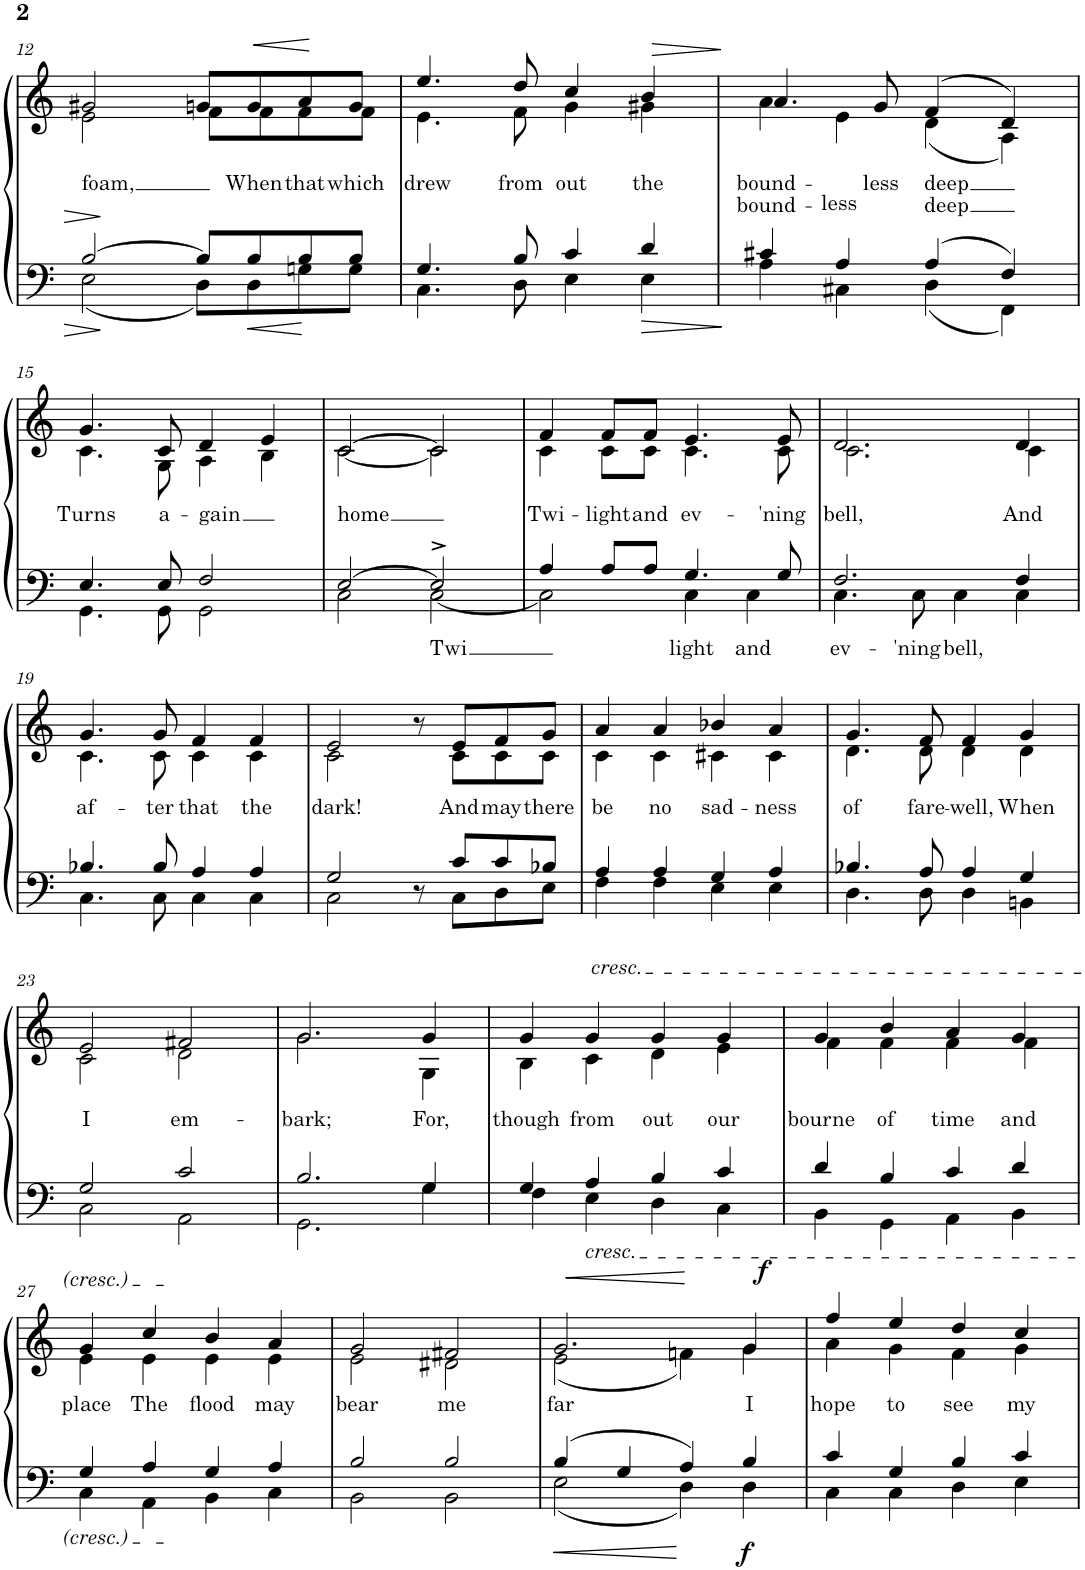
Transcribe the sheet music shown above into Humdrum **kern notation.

**kern	**text	**kern	**text	**dynam
*part1	*part1	*part1	*part1	*part1
*staff2	*staff2	*staff1	*staff1	*staff1/2
*I"Piano	*	*	*	*
*I'Pno.	*	*	*	*
!!LO:PB:g=z
*clefF4	*	*clefG2	*	*
*k[]	*	*k[]	*	*
*M4/4	*	*M4/4	*	*
=12	=12	=12	=12	=12
*^	*	*	*	*
!	!	!	!	!LO:LY:b	!
*	*	*	*^	*	*
[2B/	2E\	.	2g#X/	2e\	foam,	.
8B/L]	8D\L	.	8gn/L	8f\L	.	.
!	!	!	!	!	!LO:LY:b	!LO:HP:b
8B/	8D\	.	8g/	8f\	When	<
!	!	!	!	!	!LO:LY:b	!
8B/	8Gn\	.	8a/	8f\	that	[
!	!	!	!	!	!LO:LY:b	!
8B/J	8G\J	.	8g/J	8f\J	which	.
=13	=13	=13	=13	=13	=13	=13
!	!	!	!	!	!LO:LY:b	!
4.G/	4.C\	.	4.ee/	4.e\	drew	.
!	!	!	!	!	!LO:LY:b	!
8B/	8D\	.	8dd/	8f\	from	.
!	!	!	!	!	!LO:LY:b	!
4c/	4E\	.	4cc/	4g\	out	.
!	!	!	!	!	!LO:LY:b	!LO:HP:b
4d/	4E\	.	4b/	4g#X\	the	>
*v	*v	*	*	*	*	*
*	*	*v	*v	*	*
.	.	.	.	]
=14	=14	=14	=14	=14
*^	*	*	*	*
!	!	!	!	!LO:LY:b	!
*	*	*	*^	*	*
!	!	!	!	!	!LO:LY:b	!
4c#X/	4A\	.	4.a/	4a\	bound-	.
!	!	!	!	!	!LO:LY:b	!
4A/	4C#X\	.	.	4e\	-less	.
!	!	!	!	!	!LO:LY:b	!
.	.	.	8g/	.	-less	.
!	!	!	!	!	!LO:LY:b	!
!	!	!	!	!	!LO:LY:b	!
4A/	4D\	.	(4f/	(4d\	deep	.
4F/	4FF\	.	4d/)	4A\)	.	.
!!LO:LB:g=z	!!
=15	=15	=15	=15	=15	=15	=15
!	!	!	!	!	!LO:LY:b	!
4.E/	4.GG\	.	4.g/	4.c\	Turns	.
!	!	!	!	!	!LO:LY:b	!
8E/	8GG\	.	8c/	8G\	a-	.
!	!	!	!	!	!LO:LY:b	!
2F/	2GG\	.	4d/	4A\	-gain	.
.	.	.	4e/	4B\	.	.
=16	=16	=16	=16	=16	=16	=16
!	!	!	!	!	!LO:LY:b	!
[2E/	2C\	.	[2c/	[2c\	home	.
!	!	!LO:LY:b	!	!	!	!
2E/]	[2C^\	Twi	2c/]	2c\]	.	.
=17	=17	=17	=17	=17	=17	=17
!	!	!	!	!	!LO:LY:b	!
4A/	2C\]	.	4f/	4c\	Twi-	.
!	!	!	!	!	!LO:LY:b	!
8A/L	.	.	8f/L	8c\L	-light	.
!	!	!	!	!	!LO:LY:b	!
8A/J	.	.	8f/J	8c\J	and	.
!	!	!LO:LY:b	!	!	!LO:LY:b	!
4.G/	4C\	light	4.e/	4.c\	ev-	.
!	!	!LO:LY:b	!	!	!	!
.	4C\	and	.	.	.	.
!	!	!	!	!	!LO:LY:b	!
8G/	.	.	8e/	8c\	-'ning	.
=18	=18	=18	=18	=18	=18	=18
!	!	!LO:LY:b	!	!	!LO:LY:b	!
2.F/	4.C\	ev-	2.d/	2.c\	bell,	.
!	!	!LO:LY:b	!	!	!	!
.	8C\	-'ning	.	.	.	.
!	!	!LO:LY:b	!	!	!	!
.	4C\	bell,	.	.	.	.
!	!	!	!	!	!LO:LY:b	!
4F/	4C\	.	4d/	4c\	And	.
!!LO:LB:g=z	!!
=19	=19	=19	=19	=19	=19	=19
!	!	!	!	!	!LO:LY:b	!
4.B-X/	4.C\	.	4.g/	4.c\	af-	.
!	!	!	!	!	!LO:LY:b	!
8B-/	8C\	.	8g/	8c\	-ter	.
!	!	!	!	!	!LO:LY:b	!
4A/	4C\	.	4f/	4c\	that	.
!	!	!	!	!	!LO:LY:b	!
4A/	4C\	.	4f/	4c\	the	.
=20	=20	=20	=20	=20	=20	=20
!	!	!	!	!	!LO:LY:b	!
2G/	2C\	.	2e/	2c\	dark!	.
8r	8ryy	.	8r	8ryy	.	.
!	!	!	!	!	!LO:LY:b	!
8c/L	8C\L	.	8e/L	8c\L	And	.
!	!	!	!	!	!LO:LY:b	!
8c/	8D\	.	8f/	8c\	may	.
!	!	!	!	!	!LO:LY:b	!
8B-X/J	8E\J	.	8g/J	8c\J	there	.
=21	=21	=21	=21	=21	=21	=21
!	!	!	!	!	!LO:LY:b	!
4A/	4F\	.	4a/	4c\	be	.
!	!	!	!	!	!LO:LY:b	!
4A/	4F\	.	4a/	4c\	no	.
!	!	!	!	!	!LO:LY:b	!
4G/	4E\	.	4b-X/	4c#X\	sad-	.
!	!	!	!	!	!LO:LY:b	!
4A/	4E\	.	4a/	4c#\	-ness	.
=22	=22	=22	=22	=22	=22	=22
!	!	!	!	!	!LO:LY:b	!
4.B-X/	4.D\	.	4.g/	4.d\	of	.
!	!	!	!	!	!LO:LY:b	!
8A/	8D\	.	8f/	8d\	fare-	.
!	!	!	!	!	!LO:LY:b	!
4A/	4D\	.	4f/	4d\	-well,	.
!	!	!	!	!	!LO:LY:b	!
4G/	4BBn\	.	4g/	4d\	When	.
!!LO:LB:g=z	!!
=23	=23	=23	=23	=23	=23	=23
!	!	!	!	!	!LO:LY:b	!
2G/	2C\	.	2e/	2c\	I	.
!	!	!	!	!	!LO:LY:b	!
2c/	2AA\	.	2f#X/	2d\	em-	.
=24	=24	=24	=24	=24	=24	=24
!	!	!	!	!	!LO:LY:b	!
2.B/	2.GG\	.	2.g/	2.g\	-bark;	.
!	!	!	!	!	!LO:LY:b	!
4G/	4G\	.	4g/	4G\	For,	.
=25	=25	=25	=25	=25	=25	=25
!	!	!	!	!	!LO:LY:b	!
4G/	4F\	.	4g/	4B\	though	.
!	!	!	!LO:TX:a:i:t=cresc.	!	!	!
!LO:TX:b:i:t=cresc.	!	!	!	!	!	!
!	!	!	!	!	!LO:LY:b	!
4A/	4E\	.	4g/	4c\	from	.
!	!	!	!	!	!LO:LY:b	!
4B/	4D\	.	4g/	4d\	out	.
!	!	!	!	!	!LO:LY:b	!
4c/	4C\	.	4g/	4e\	our	.
=26	=26	=26	=26	=26	=26	=26
!	!	!	!	!	!LO:LY:b	!
4d/	4BB\	.	4g/	4f\	bourne	.
!	!	!	!	!	!LO:LY:b	!
4B/	4GG\	.	4b/	4f\	of	.
!	!	!	!	!	!LO:LY:b	!
4c/	4AA\	.	4a/	4f\	time	.
!	!	!	!	!	!LO:LY:b	!
4d/	4BB\	.	4g/	4f\	and	.
!!LO:LB:g=z	!!
=27	=27	=27	=27	=27	=27	=27
!	!	!	!	!	!LO:LY:b	!
4G/	4C\	.	4g/	4e\	place	.
!	!	!	!	!	!LO:LY:b	!
4A/	4AA\	.	4cc/	4e\	The	.
!	!	!	!	!	!LO:LY:b	!
4G/	4BB\	.	4b/	4e\	flood	.
!	!	!	!	!	!LO:LY:b	!
4A/	4C\	.	4a/	4e\	may	.
=28	=28	=28	=28	=28	=28	=28
!	!	!	!	!	!LO:LY:b	!
2B/	2BB\	.	2g/	2e\	bear	.
!	!	!	!	!	!LO:LY:b	!
2B/	2BB\	.	2f#X/	2d#X\	me	.
=29	=29	=29	=29	=29	=29	=29
!	!	!	!	!	!LO:LY:b	!LO:HP:b
*	*	*	*	*^	*	*
4B/	2E\	.	2.g/	(2e\	2..ryy	far	<
4G/	.	.	.	.	.	.	.
4A/	4D\	.	.	4fn\)	.	.	[
!	!	!	!	!	!	!LO:LY:b	!LO:DY:b=2
4B/	4D\	.	4g/	4g\	.	I	f
!	!	!	!	!	!	!	!LO:DY:b
.	.	.	.	.	8ryy	.	f
=30	=30	=30	=30	=30	=30	=30	=30
!	!	!	!	!	!	!LO:LY:b	!
*	*	*	*	*v	*v	*	*
4c/	4C\	.	4ff/	4a\	hope	.
!	!	!	!	!	!LO:LY:b	!
4G/	4C\	.	4ee/	4g\	to	.
!	!	!	!	!	!LO:LY:b	!
4B/	4D\	.	4dd/	4f\	see	.
!	!	!	!	!	!LO:LY:b	!
4c/	4E\	.	4cc/	4g\	my	.
*v	*v	*	*	*	*	*
*	*	*v	*v	*	*
=	=	=	=	=
*-	*-	*-	*-	*-
